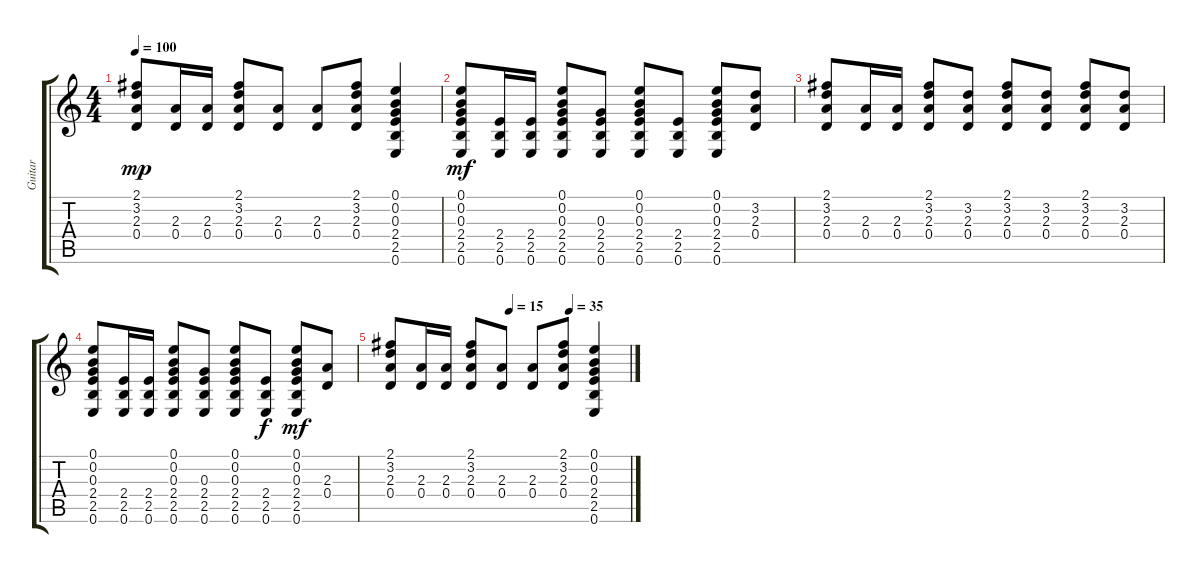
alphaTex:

\track ("Guitar" "Guitar") {instrument acousticguitarsteel}
\staff {score tabs}
\tuning (E4 B3 G3 D3 A2 E2) {hide}
\ts (4 4)
\tempo 100
\clef g2
\ks c
(2.1 3.2 2.3 0.4).8{dy mp} (2.3 0.4).16 (2.3 0.4).16 (2.1 3.2 2.3 0.4).8 (2.3 0.4).8 (2.3 0.4).8 (2.1 3.2 2.3 0.4).8 (0.1 0.2 0.3 2.4 2.5 0.6).4 |
(0.1 0.2 0.3 2.4 2.5 0.6).8{dy mf} (2.4 2.5 0.6).16 (2.4 2.5 0.6).16 (0.1 0.2 0.3 2.4 2.5 0.6).8 (0.3 2.4 2.5 0.6).8 (0.1 0.2 0.3 2.4 2.5 0.6).8 (2.4 2.5 0.6).8 (0.1 0.2 0.3 2.4 2.5 0.6).8 (3.2 2.3 0.4).8 |
(2.1 3.2 2.3 0.4).8 (2.3 0.4).16 (2.3 0.4).16 (2.1 3.2 2.3 0.4).8 (3.2 2.3 0.4).8 (2.1 3.2 2.3 0.4).8 (3.2 2.3 0.4).8 (2.1 3.2 2.3 0.4).8 (3.2 2.3 0.4).8 |
(0.1 0.2 0.3 2.4 2.5 0.6).8 (2.4 2.5 0.6).16 (2.4 2.5 0.6).16 (0.1 0.2 0.3 2.4 2.5 0.6).8 (0.3 2.4 2.5 0.6).8 (0.1 0.2 0.3 2.4 2.5 0.6).8 (2.4 2.5 0.6).8{dy f} (0.1 0.2 0.3 2.4 2.5 0.6).8{dy mf} (2.3 0.4).8 |
\tempo (15 0.5)
\tempo (35 0.75)
(2.1 3.2 2.3 0.4).8 (2.3 0.4).16 (2.3 0.4).16 (2.1 3.2 2.3 0.4).8 (2.3 0.4).8 (2.3 0.4).8 (2.1 3.2 2.3 0.4).8 (0.1 0.2 0.3 2.4 2.5 0.6).4
